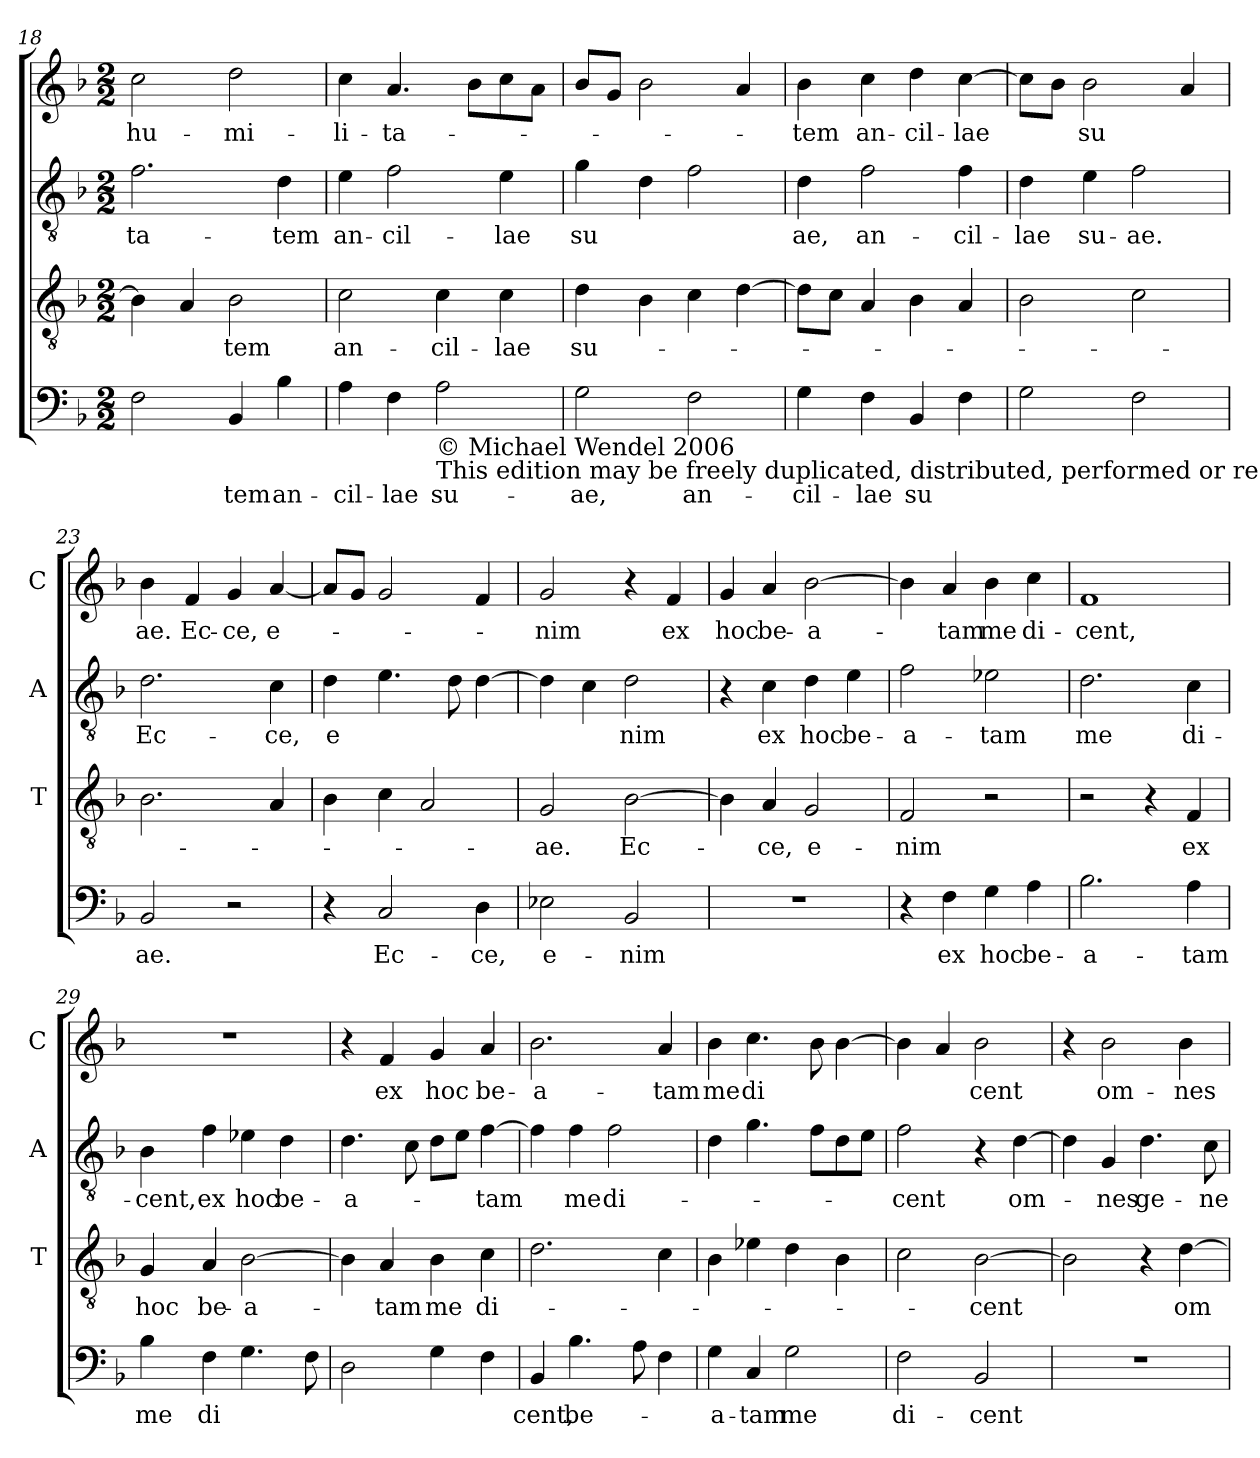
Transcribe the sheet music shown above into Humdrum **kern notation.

**kern	**text	**kern	**text	**kern	**text	**kern	**text
*part4	*part4	*part3	*part3	*part2	*part2	*part1	*part1
*staff4	*staff4	*staff3	*staff3	*staff2	*staff2	*staff1	*staff1
*	*	*I'T	*	*I'A	*	*I'C	*
*clefF4	*	*clefGv2	*	*clefGv2	*	*clefG2	*
*k[b-]	*	*k[b-]	*	*k[b-]	*	*k[b-]	*
*F:	*	*F:	*	*F:	*	*F:	*
*M2/2	*	*M2/2	*	*M2/2	*	*M2/2	*
=18	=18	=18	=18	=18	=18	=18	=18
!	!	!	!	!	!LO:LY:b	!	!LO:LY:b
2F\	.	4B-\]	.	2.f\	-ta-	2cc\	hu-
.	.	4A/	.	.	.	.	.
!	!LO:LY:b	!	!LO:LY:b	!	!	!	!LO:LY:b
4BB-/	-tem	2B-\	tem	.	.	2dd\	-mi-
!	!LO:LY:b	!	!	!	!LO:LY:b	!	!
4B-\	an-	.	.	4d\	-tem	.	.
=19	=19	=19	=19	=19	=19	=19	=19
!	!LO:LY:b	!	!LO:LY:b	!	!LO:LY:b	!	!LO:LY:b
4A\	-cil-	2c\	an-	4e\	an-	4cc\	-li-
!	!LO:LY:b	!	!	!	!LO:LY:b	!	!LO:LY:b
4F\	-lae	.	.	2f\	-cil-	4.a/	-ta-
!LO:TX:b:t=© Michael Wendel 2006\nThis edition may be freely duplicated, distributed, performed or recorded for non-profit performance or use.	!	!	!	!	!	!	!
!	!LO:LY:b	!	!LO:LY:b	!	!	!	!
2A\	su-	4c\	-cil-	.	.	.	.
.	.	.	.	.	.	8b-\L	.
!	!	!	!LO:LY:b	!	!LO:LY:b	!	!
.	.	4c\	-lae	4e\	-lae	8cc\	.
.	.	.	.	.	.	8a\J	.
=20	=20	=20	=20	=20	=20	=20	=20
!	!LO:LY:b	!	!LO:LY:b	!	!LO:LY:b	!	!
2G\	-ae,	4d\	su-	4g\	su	8b-/L	.
.	.	.	.	.	.	8g/J	.
.	.	4B-\	.	4d\	.	2b-\	.
!	!LO:LY:b	!	!	!	!	!	!
2F\	an-	4c\	.	2f\	.	.	.
.	.	[4d\	.	.	.	4a/	.
=21	=21	=21	=21	=21	=21	=21	=21
!	!LO:LY:b	!	!	!	!LO:LY:b	!	!LO:LY:b
4G\	-cil-	8d\L]	.	4d\	ae,	4b-\	-tem
.	.	8c\J	.	.	.	.	.
!	!LO:LY:b	!	!	!	!LO:LY:b	!	!LO:LY:b
4F\	-lae	4A/	.	2f\	an-	4cc\	an-
!	!LO:LY:b	!	!	!	!	!	!LO:LY:b
4BB-/	su	4B-\	.	.	.	4dd\	-cil-
!	!	!	!	!	!LO:LY:b	!	!LO:LY:b
4F\	.	4A/	.	4f\	-cil-	[4cc\	-lae
=22	=22	=22	=22	=22	=22	=22	=22
!	!	!	!	!	!LO:LY:b	!	!
2G\	.	2B-\	.	4d\	-lae	8cc\L]	.
.	.	.	.	.	.	8b-\J	.
!	!	!	!	!	!LO:LY:b	!	!LO:LY:b
.	.	.	.	4e\	su-	2b-\	su
!	!	!	!	!	!LO:LY:b	!	!
2F\	.	2c\	.	2f\	-ae.	.	.
.	.	.	.	.	.	4a/	.
!!LO:PB:g=z
=23	=23	=23	=23	=23	=23	=23	=23
!	!LO:LY:b	!	!	!	!LO:LY:b	!	!LO:LY:b
2BB-/	­ae.	2.B-\	.	2.d\	Ec-	4b-\	­ae.
!	!	!	!	!	!	!	!LO:LY:b
.	.	.	.	.	.	4f/	Ec-
!	!	!	!	!	!	!	!LO:LY:b
2r	.	.	.	.	.	4g/	-ce,
!	!	!	!	!	!LO:LY:b	!	!LO:LY:b
.	.	4A/	.	4c\	-ce,	[4a/	e-
=24	=24	=24	=24	=24	=24	=24	=24
!	!	!	!	!	!LO:LY:b	!	!
4r	.	4B-\	.	4d\	e	8a/L]	.
.	.	.	.	.	.	8g/J	.
!	!LO:LY:b	!	!	!	!	!	!
2C/	Ec-	4c\	.	4.e\	.	2g/	.
.	.	2A/	.	.	.	.	.
.	.	.	.	8d\	.	.	.
!	!LO:LY:b	!	!	!	!	!	!
4D\	-ce,	.	.	[4d\	.	4f/	.
=25	=25	=25	=25	=25	=25	=25	=25
!	!LO:LY:b	!	!LO:LY:b	!	!	!	!LO:LY:b
2E-\	e-	2G/	-ae.	4d\]	.	2g/	-nim
.	.	.	.	4c\	.	.	.
!	!LO:LY:b	!	!LO:LY:b	!	!LO:LY:b	!	!
2BB-/	-nim	[2B-\	Ec-	2d\	nim	4r	.
!	!	!	!	!	!	!	!LO:LY:b
.	.	.	.	.	.	4f/	ex
=26	=26	=26	=26	=26	=26	=26	=26
!	!	!	!	!	!	!	!LO:LY:b
1r	.	4B-\]	.	4r	.	4g/	hoc
!	!	!	!LO:LY:b	!	!LO:LY:b	!	!LO:LY:b
.	.	4A/	-ce,	4c\	ex	4a/	be-
!	!	!	!LO:LY:b	!	!LO:LY:b	!	!LO:LY:b
.	.	2G/	e-	4d\	hoc	[2b-\	-a-
!	!	!	!	!	!LO:LY:b	!	!
.	.	.	.	4e\	be-	.	.
=27	=27	=27	=27	=27	=27	=27	=27
!	!	!	!LO:LY:b	!	!LO:LY:b	!	!
4r	.	2F/	-nim	2f\	-a-	4b-\]	.
!	!LO:LY:b	!	!	!	!	!	!LO:LY:b
4F\	ex	.	.	.	.	4a/	-tam
!	!LO:LY:b	!	!	!	!LO:LY:b	!	!LO:LY:b
4G\	hoc	2r	.	2e-X\	-tam	4b-\	me
!	!LO:LY:b	!	!	!	!	!	!LO:LY:b
4A\	be-	.	.	.	.	4cc\	di-
=28	=28	=28	=28	=28	=28	=28	=28
!	!LO:LY:b	!	!	!	!LO:LY:b	!	!LO:LY:b
2.B-\	-a-	2r	.	2.d\	me	1f	-cent,
.	.	4r	.	.	.	.	.
!	!LO:LY:b	!	!LO:LY:b	!	!LO:LY:b	!	!
4A\	-tam	4F/	ex	4c\	di-	.	.
!!LO:LB:g=z
=29	=29	=29	=29	=29	=29	=29	=29
!	!LO:LY:b	!	!LO:LY:b	!	!LO:LY:b	!	!
4B-\	me	4G/	hoc	4B-\	-­cent,	1r	.
!	!LO:LY:b	!	!LO:LY:b	!	!LO:LY:b	!	!
4F\	di	4A/	be-	4f\	ex	.	.
!	!	!	!LO:LY:b	!	!LO:LY:b	!	!
4.G\	.	[2B-\	-a-	4e-\	hoc	.	.
!	!	!	!	!	!LO:LY:b	!	!
.	.	.	.	4d\	be-	.	.
8F\	.	.	.	.	.	.	.
=30	=30	=30	=30	=30	=30	=30	=30
!	!	!	!	!	!LO:LY:b	!	!
2D\	.	4B-\]	.	4.d\	-a-	4r	.
!	!	!	!LO:LY:b	!	!	!	!LO:LY:b
.	.	4A/	-tam	.	.	4f/	ex
.	.	.	.	8c\	.	.	.
!	!	!	!LO:LY:b	!	!	!	!LO:LY:b
4G\	.	4B-\	me	8d\L	.	4g/	hoc
.	.	.	.	8e\J	.	.	.
!	!	!	!LO:LY:b	!	!LO:LY:b	!	!LO:LY:b
4F\	.	4c\	di-	[4f\	-tam	4a/	be-
=31	=31	=31	=31	=31	=31	=31	=31
!	!LO:LY:b	!	!	!	!	!	!LO:LY:b
4BB-/	cent,	2.d\	.	4f\]	.	2.b-\	-a-
!	!LO:LY:b	!	!	!	!LO:LY:b	!	!
4.B-\	be-	.	.	4f\	me	.	.
!	!	!	!	!	!LO:LY:b	!	!
.	.	.	.	2f\	di-	.	.
8A\	.	.	.	.	.	.	.
!	!	!	!	!	!	!	!LO:LY:b
4F\	.	4c\	.	.	.	4a/	-tam
=32	=32	=32	=32	=32	=32	=32	=32
!	!LO:LY:b	!	!	!	!	!	!LO:LY:b
4G\	-a-	4B-\	.	4d\	.	4b-\	me
!	!LO:LY:b	!	!	!	!	!	!LO:LY:b
4C/	-tam	4e-\	.	4.g\	.	4.cc\	di
!	!LO:LY:b	!	!	!	!	!	!
2G\	me	4d\	.	.	.	.	.
.	.	.	.	8f\L	.	8b-\	.
.	.	4B-\	.	8d\	.	[4b-\	.
.	.	.	.	8e\J	.	.	.
=33	=33	=33	=33	=33	=33	=33	=33
!	!LO:LY:b	!	!	!	!LO:LY:b	!	!
2F\	di-	2c\	.	2f\	-cent	4b-\]	.
.	.	.	.	.	.	4a/	.
!	!LO:LY:b	!	!LO:LY:b	!	!	!	!LO:LY:b
2BB-/	-cent	[2B-\	-cent	4r	.	2b-\	cent
!	!	!	!	!	!LO:LY:b	!	!
.	.	.	.	[4d\	om-	.	.
=34	=34	=34	=34	=34	=34	=34	=34
1r	.	2B-\]	.	4d\]	.	4r	.
!	!	!	!	!	!LO:LY:b	!	!LO:LY:b
.	.	.	.	4G/	-nes	2b-\	om-
!	!	!	!	!	!LO:LY:b	!	!
.	.	4r	.	4.d\	ge-	.	.
!	!	!	!LO:LY:b	!	!	!	!LO:LY:b
.	.	[4d\	om-	.	.	4b-\	-nes
!	!	!	!	!	!LO:LY:b	!	!
.	.	.	.	8c\	-ne-	.	.
=	=	=	=	=	=	=	=
*-	*-	*-	*-	*-	*-	*-	*-
